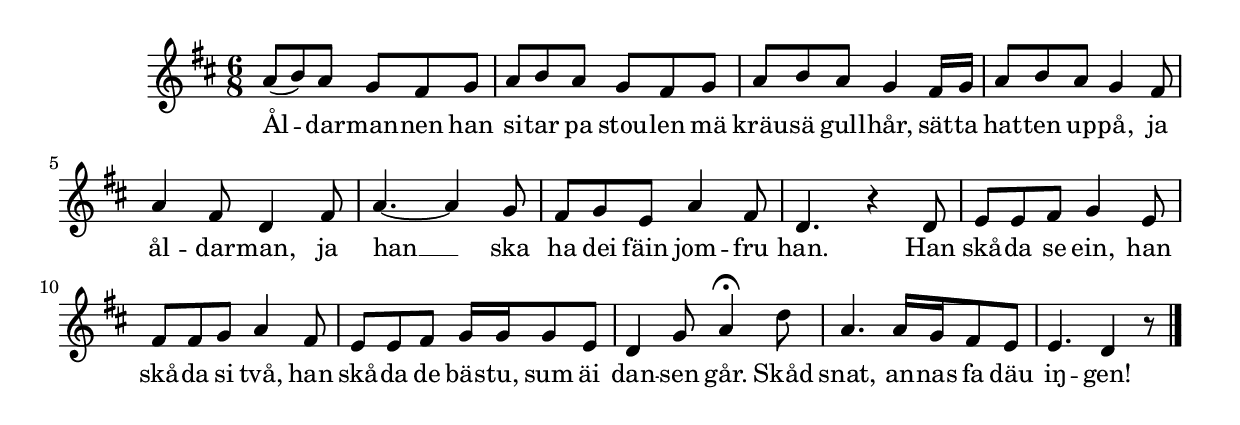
{
\time 6/8
\key d \major

 a'8-( b'-) a' g' fis' g'  | 
 a' b' a' g' fis' g'  | 
 a' b' a' g'4 fis'16 g'  | 
 a'8 b' a' g'4 fis'8  | 
 a'4 fis'8 d'4 fis'8  | 
 a'4.-~ a'4 g'8  | 
 fis' g' e' a'4 fis'8  | 
 d'4. r4 d'8  | 
 e' e' fis' g'4 e'8  | 
 fis' fis' g' a'4 fis'8  | 
 e' e' fis' g'16 g' g'8 e'  | 
 d'4 g'8 a'4-\fermata d''8  | 
 a'4. a'16 g' fis'8 e'  | 
 e'4. d'4 r8 \bar "|." |
 }
 \addlyrics {
     Ål --  -- dar -- man -- nen han si -- tar pa stou -- len mä
     kräu -- sä gull -- hår, sät -- ta hat -- ten up -- på, ja ål -- dar -- man, ja
     han __ ska ha dei fäin jom -- fru han. Han skå -- da se ein, han
     skå -- da si två, han skå -- da de bäs -- tu, sum äi dan -- sen går. Skåd
     snat, an -- nas fa däu iŋ -- gen!
}
